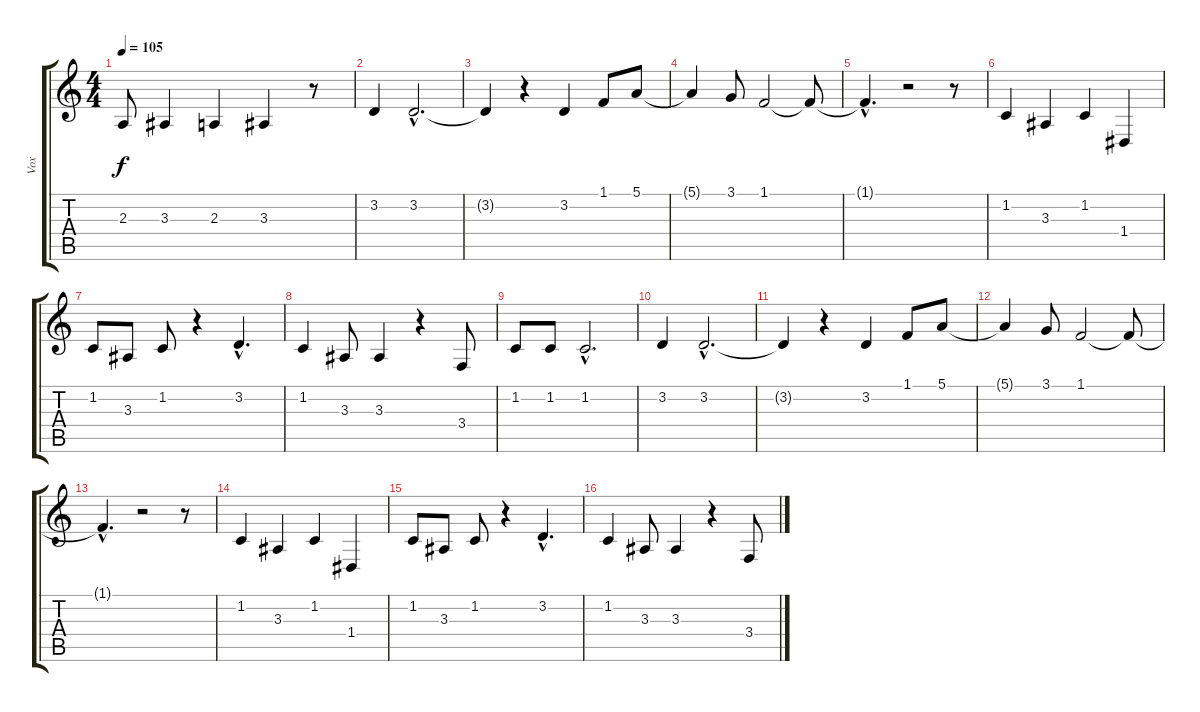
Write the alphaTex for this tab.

\track ("Vox" "Vox") {instrument harmonica}
\staff {score tabs}
\tuning (E4 B3 G3 D3 A2 E2) {hide}
\ts (4 4)
\tempo 105
\clef g2
\ks c
2.3.8{dy f} 3.3.4 2.3.4 3.3.4 r.8 |
3.2.4 3.2{hac}.2{d} |
3.2{t}.4 r.4 3.2.4 1.1.8 5.1.8 |
5.1{t}.4 3.1.8 1.1.2 1.1{t}.8 |
1.1{hac t}.4{d} r.2 r.8 |
1.2.4 3.3.4 1.2.4 1.4.4 |
1.2.8 3.3.8 1.2.8 r.4 3.2{hac}.4{d} |
1.2.4 3.3.8 3.3.4 r.4 3.4.8 |
1.2.8 1.2.8 1.2{hac}.2{d} |
3.2.4 3.2{hac}.2{d} |
3.2{t}.4 r.4 3.2.4 1.1.8 5.1.8 |
5.1{t}.4 3.1.8 1.1.2 1.1{t}.8 |
1.1{hac t}.4{d} r.2 r.8 |
1.2.4 3.3.4 1.2.4 1.4.4 |
1.2.8 3.3.8 1.2.8 r.4 3.2{hac}.4{d} |
1.2.4 3.3.8 3.3.4 r.4 3.4.8
